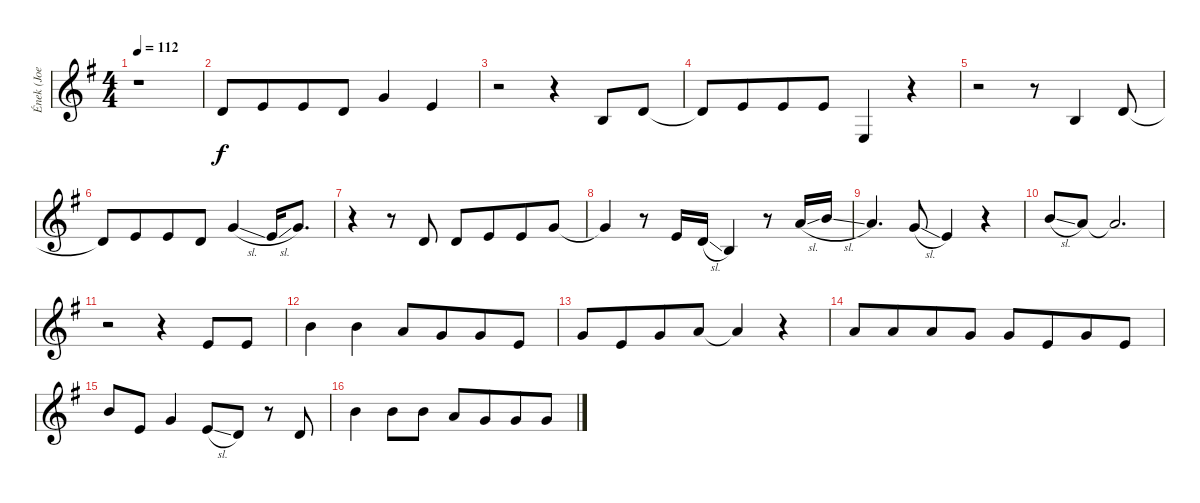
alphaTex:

\track ("Ének (Joe Lynn Turner)" "Ének (Joe ") {instrument lead2sawtooth}
\staff {score}
\tuning (E4 B3 G3 D3 A2 E2) {hide}
\ts (4 4)
\tempo 112
\clef g2
\ks g
r.1{dy f} |
3.2.8 0.1.8{beam merge} 0.1.8 3.2.8 3.1.4 0.1.4 |
r.2 r.4 0.2.8 3.2.8 |
3.2{t}.8 0.1.8{beam merge} 0.1.8 0.1.8 2.4.4 r.4 |
r.2 r.8 0.2.4 3.2.8 |
3.2{t}.8 0.1.8{beam merge} 0.1.8 3.2.8 3.1{sl}.4 0.1{sl}.16 3.1.8{d} |
r.4 r.8 3.2.8 3.2.8 0.1.8{beam merge} 0.1.8 3.1.8 |
3.1{t}.4 r.8 5.2.16 3.2{sl}.16 0.2.4 r.8 5.1{sl}.16 7.1{sl}.16 |
5.1.4{d} 3.1{sl}.8 0.1.4 r.4 |
7.1{sl}.8 5.1.8 5.1{t}.2{d} |
r.2 r.4 0.1.8 0.1.8 |
7.1.4 7.1.4 5.1.8 3.1.8{beam merge} 3.1.8 0.1.8 |
3.1.8 0.1.8{beam merge} 3.1.8 5.1.8 5.1{t}.4 r.4 |
5.1.8 5.1.8{beam merge} 5.1.8 3.1.8 3.1.8 0.1.8{beam merge} 3.1.8 0.1.8 |
7.1.8 0.1.8 3.1.4 5.2{sl}.8 3.2.8 r.8 3.2.8 |
7.1.4 7.1.8 7.1.8 5.1.8 3.1.8{beam merge} 3.1.8 3.1.8
